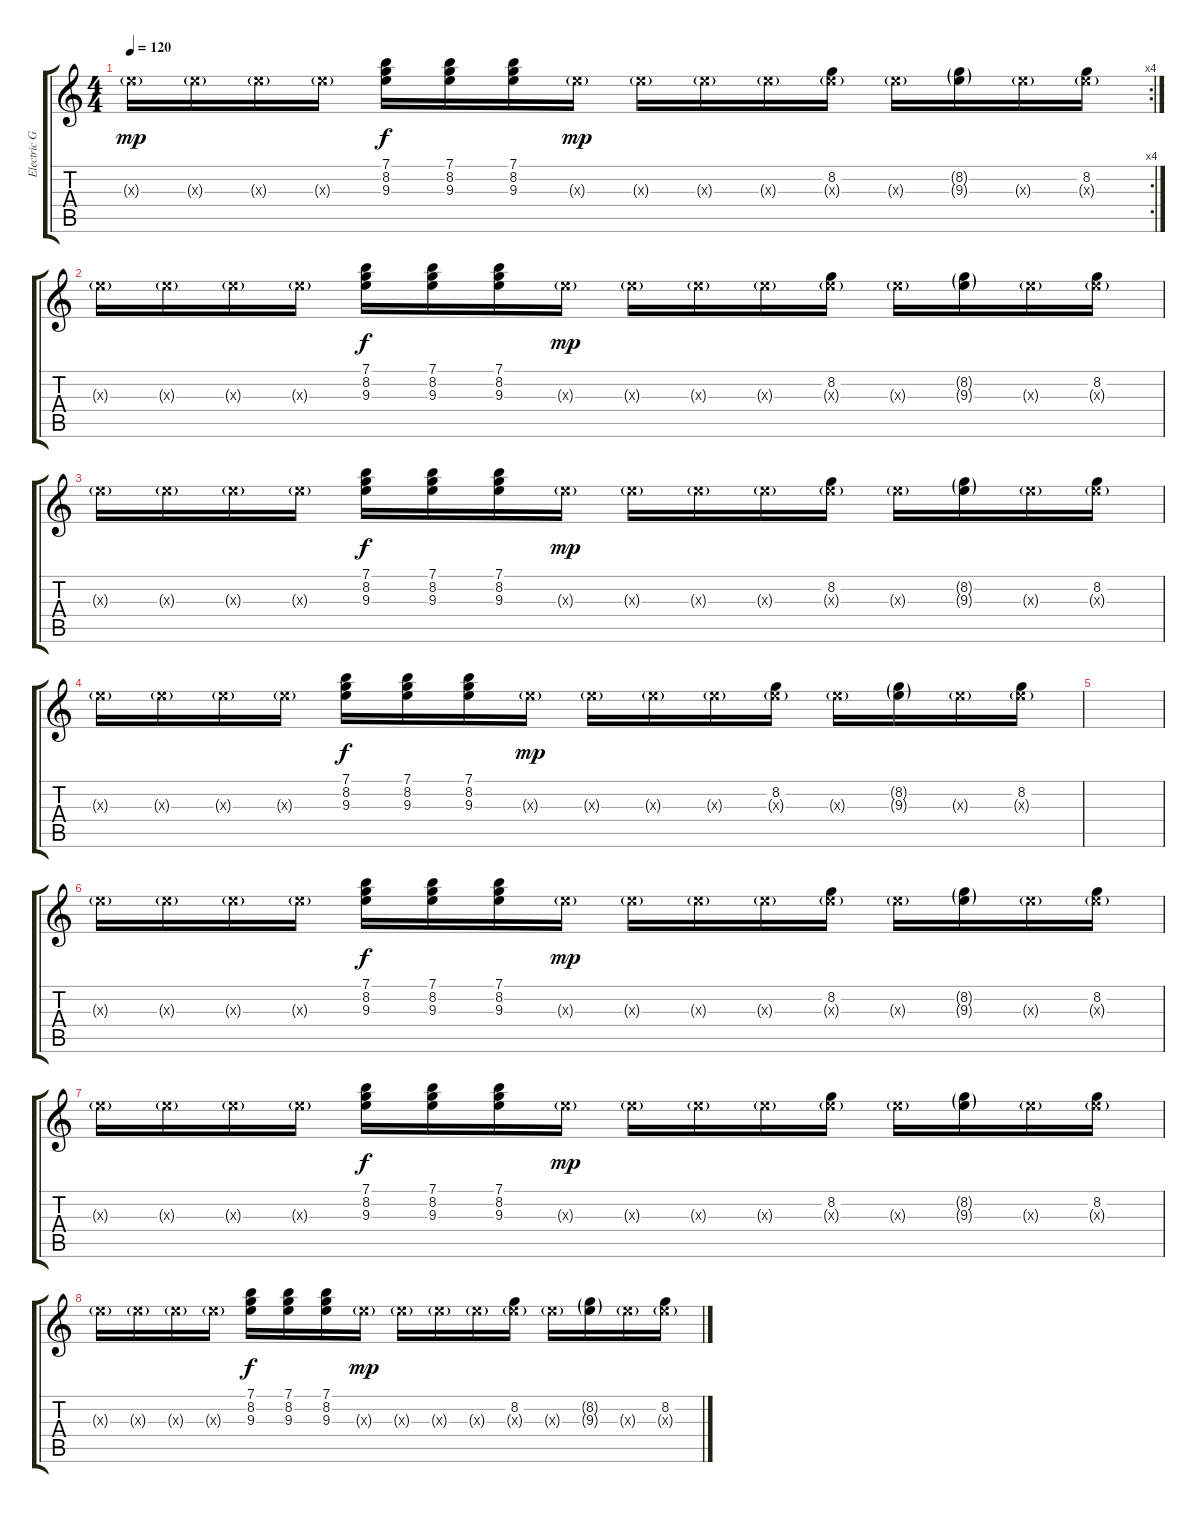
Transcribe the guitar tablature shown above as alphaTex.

\track ("Electric Guitar w/ wah wah" "Electric G") {instrument electricguitarclean}
\staff {score tabs}
\tuning (E4 B3 G3 D3 A2 E2) {hide}
\rc 4
\ts (4 4)
\tempo 120
\clef g2
\ks c
9.3{g x}.16{dy mp} 9.3{g x}.16 9.3{g x}.16 9.3{g x}.16 (7.1 8.2 9.3).16{dy f} (7.1 8.2 9.3).16 (7.1 8.2 9.3).16 9.3{g x}.16{dy mp} 9.3{g x}.16 9.3{g x}.16 9.3{g x}.16 (8.2 9.3{g x}).16 9.3{g x}.16 (8.2{g} 9.3{g}).16 9.3{g x}.16 (8.2 9.3{g x}).16 |
9.3{g x}.16 9.3{g x}.16 9.3{g x}.16 9.3{g x}.16 (7.1 8.2 9.3).16{dy f} (7.1 8.2 9.3).16 (7.1 8.2 9.3).16 9.3{g x}.16{dy mp} 9.3{g x}.16 9.3{g x}.16 9.3{g x}.16 (8.2 9.3{g x}).16 9.3{g x}.16 (8.2{g} 9.3{g}).16 9.3{g x}.16 (8.2 9.3{g x}).16 |
9.3{g x}.16 9.3{g x}.16 9.3{g x}.16 9.3{g x}.16 (7.1 8.2 9.3).16{dy f} (7.1 8.2 9.3).16 (7.1 8.2 9.3).16 9.3{g x}.16{dy mp} 9.3{g x}.16 9.3{g x}.16 9.3{g x}.16 (8.2 9.3{g x}).16 9.3{g x}.16 (8.2{g} 9.3{g}).16 9.3{g x}.16 (8.2 9.3{g x}).16 |
9.3{g x}.16 9.3{g x}.16 9.3{g x}.16 9.3{g x}.16 (7.1 8.2 9.3).16{dy f} (7.1 8.2 9.3).16 (7.1 8.2 9.3).16 9.3{g x}.16{dy mp} 9.3{g x}.16 9.3{g x}.16 9.3{g x}.16 (8.2 9.3{g x}).16 9.3{g x}.16 (8.2{g} 9.3{g}).16 9.3{g x}.16 (8.2 9.3{g x}).16 |
|
9.3{g x}.16 9.3{g x}.16 9.3{g x}.16 9.3{g x}.16 (7.1 8.2 9.3).16{dy f} (7.1 8.2 9.3).16 (7.1 8.2 9.3).16 9.3{g x}.16{dy mp} 9.3{g x}.16 9.3{g x}.16 9.3{g x}.16 (8.2 9.3{g x}).16 9.3{g x}.16 (8.2{g} 9.3{g}).16 9.3{g x}.16 (8.2 9.3{g x}).16 |
9.3{g x}.16 9.3{g x}.16 9.3{g x}.16 9.3{g x}.16 (7.1 8.2 9.3).16{dy f} (7.1 8.2 9.3).16 (7.1 8.2 9.3).16 9.3{g x}.16{dy mp} 9.3{g x}.16 9.3{g x}.16 9.3{g x}.16 (8.2 9.3{g x}).16 9.3{g x}.16 (8.2{g} 9.3{g}).16 9.3{g x}.16 (8.2 9.3{g x}).16 |
9.3{g x}.16 9.3{g x}.16 9.3{g x}.16 9.3{g x}.16 (7.1 8.2 9.3).16{dy f} (7.1 8.2 9.3).16 (7.1 8.2 9.3).16 9.3{g x}.16{dy mp} 9.3{g x}.16 9.3{g x}.16 9.3{g x}.16 (8.2 9.3{g x}).16 9.3{g x}.16 (8.2{g} 9.3{g}).16 9.3{g x}.16 (8.2 9.3{g x}).16
